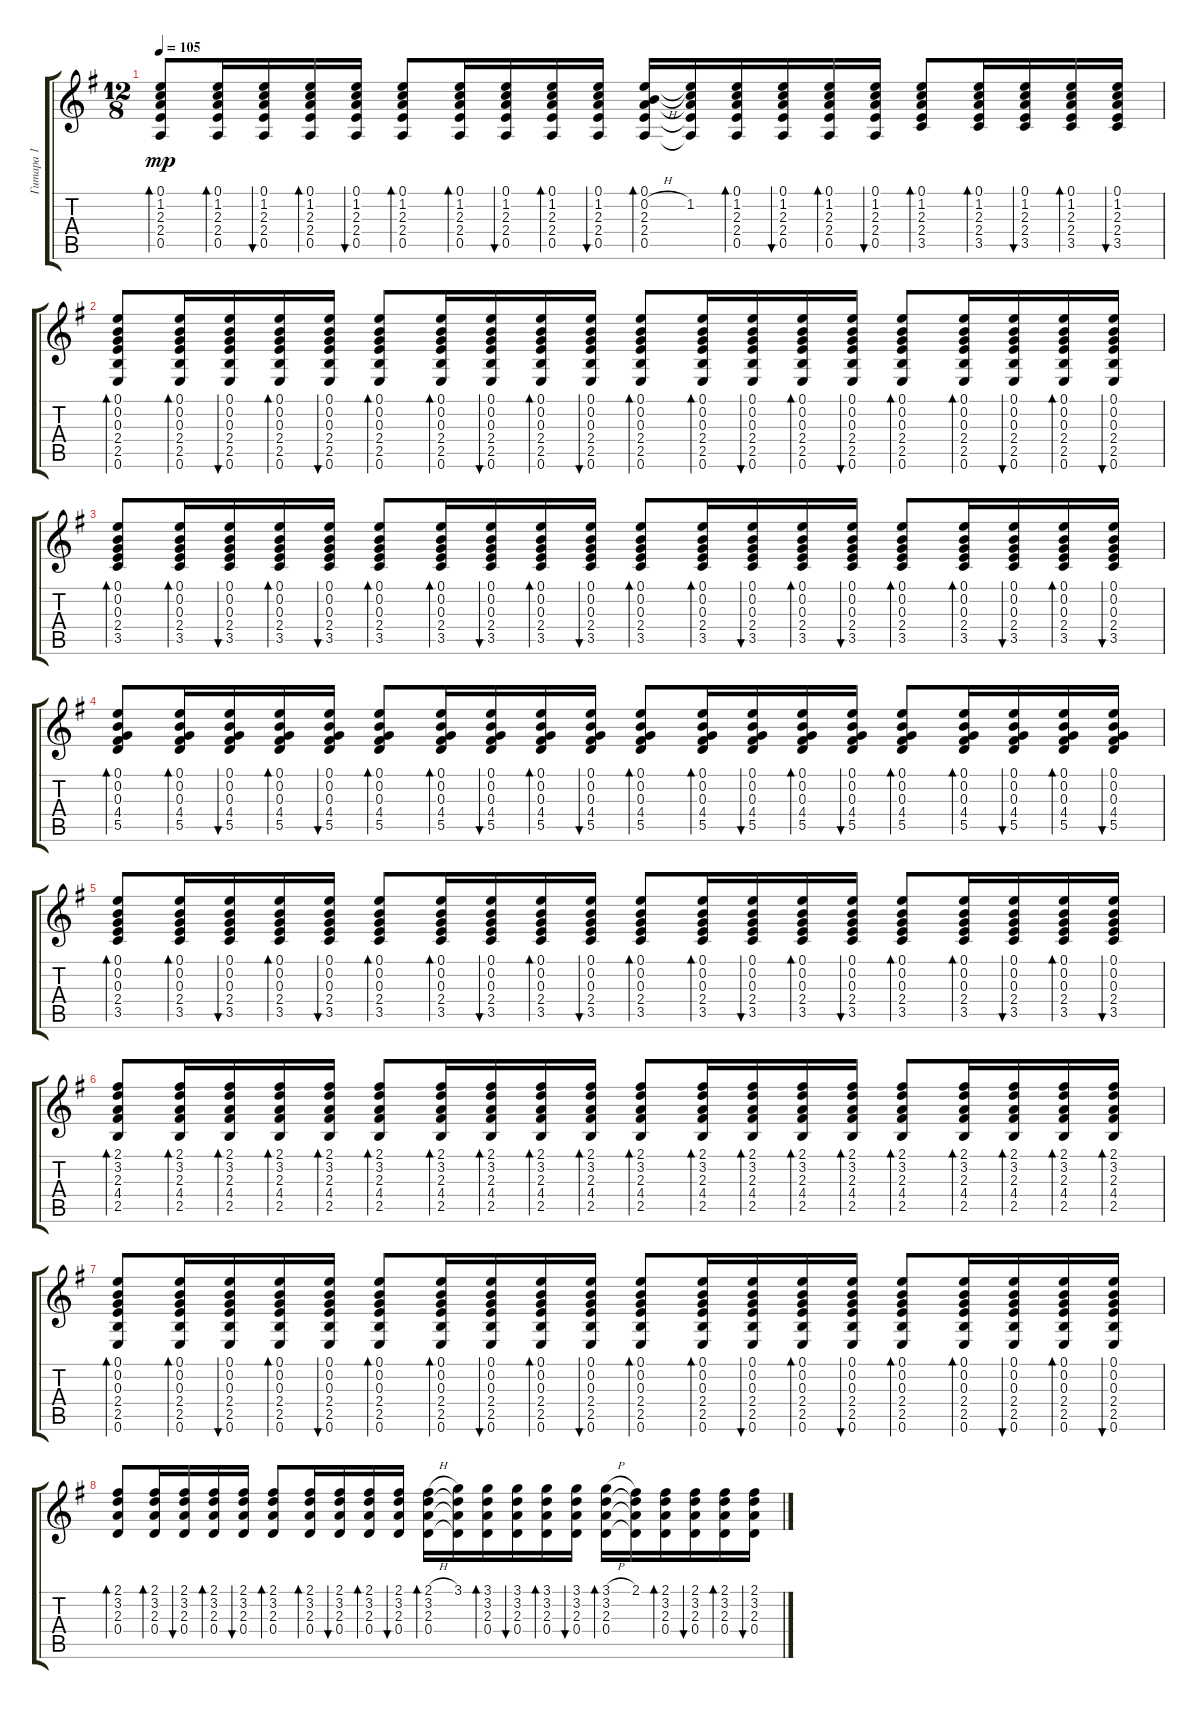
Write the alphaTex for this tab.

\track ("Гитара 1" "Гитара 1") {instrument acousticguitarsteel}
\staff {score tabs}
\tuning (E4 B3 G3 D3 A2 E2) {hide}
\ts (12 8)
\tempo 105
\clef g2
\ks eminor
(0.1 1.2 2.3 2.4 0.5).8{bd 60 dy mp} (0.1 1.2 2.3 2.4 0.5).16{bd 60} (0.1 1.2 2.3 2.4 0.5).16{bu 60} (0.1 1.2 2.3 2.4 0.5).16{bd 60} (0.1 1.2 2.3 2.4 0.5).16{bu 60} (0.1 1.2 2.3 2.4 0.5).8{bd 60} (0.1 1.2 2.3 2.4 0.5).16{bd 60} (0.1 1.2 2.3 2.4 0.5).16{bu 60} (0.1 1.2 2.3 2.4 0.5).16{bd 60} (0.1 1.2 2.3 2.4 0.5).16{bu 60} (0.1 0.2{h} 2.3 2.4 0.5).16{bd 60} (0.1{t} 1.2 2.3{t} 2.4{t} 0.5{t}).16 (0.1 1.2 2.3 2.4 0.5).16{bd 60} (0.1 1.2 2.3 2.4 0.5).16{bu 60} (0.1 1.2 2.3 2.4 0.5).16{bd 60} (0.1 1.2 2.3 2.4 0.5).16{bu 60} (0.1 1.2 2.3 2.4 3.5).8{bd 60} (0.1 1.2 2.3 2.4 3.5).16{bd 60} (0.1 1.2 2.3 2.4 3.5).16{bu 60} (0.1 1.2 2.3 2.4 3.5).16{bd 60} (0.1 1.2 2.3 2.4 3.5).16{bu 60} |
(0.1 0.2 0.3 2.4 2.5 0.6).8{bd 60} (0.1 0.2 0.3 2.4 2.5 0.6).16{bd 60} (0.1 0.2 0.3 2.4 2.5 0.6).16{bu 60} (0.1 0.2 0.3 2.4 2.5 0.6).16{bd 60} (0.1 0.2 0.3 2.4 2.5 0.6).16{bu 60} (0.1 0.2 0.3 2.4 2.5 0.6).8{bd 60} (0.1 0.2 0.3 2.4 2.5 0.6).16{bd 60} (0.1 0.2 0.3 2.4 2.5 0.6).16{bu 60} (0.1 0.2 0.3 2.4 2.5 0.6).16{bd 60} (0.1 0.2 0.3 2.4 2.5 0.6).16{bu 60} (0.1 0.2 0.3 2.4 2.5 0.6).8{bd 60} (0.1 0.2 0.3 2.4 2.5 0.6).16{bd 60} (0.1 0.2 0.3 2.4 2.5 0.6).16{bu 60} (0.1 0.2 0.3 2.4 2.5 0.6).16{bd 60} (0.1 0.2 0.3 2.4 2.5 0.6).16{bu 60} (0.1 0.2 0.3 2.4 2.5 0.6).8{bd 60} (0.1 0.2 0.3 2.4 2.5 0.6).16{bd 60} (0.1 0.2 0.3 2.4 2.5 0.6).16{bu 60} (0.1 0.2 0.3 2.4 2.5 0.6).16{bd 60} (0.1 0.2 0.3 2.4 2.5 0.6).16{bu 60} |
(0.1 0.2 0.3 2.4 3.5).8{bd 60} (0.1 0.2 0.3 2.4 3.5).16{bd 60} (0.1 0.2 0.3 2.4 3.5).16{bu 60} (0.1 0.2 0.3 2.4 3.5).16{bd 60} (0.1 0.2 0.3 2.4 3.5).16{bu 60} (0.1 0.2 0.3 2.4 3.5).8{bd 60} (0.1 0.2 0.3 2.4 3.5).16{bd 60} (0.1 0.2 0.3 2.4 3.5).16{bu 60} (0.1 0.2 0.3 2.4 3.5).16{bd 60} (0.1 0.2 0.3 2.4 3.5).16{bu 60} (0.1 0.2 0.3 2.4 3.5).8{bd 60} (0.1 0.2 0.3 2.4 3.5).16{bd 60} (0.1 0.2 0.3 2.4 3.5).16{bu 60} (0.1 0.2 0.3 2.4 3.5).16{bd 60} (0.1 0.2 0.3 2.4 3.5).16{bu 60} (0.1 0.2 0.3 2.4 3.5).8{bd 60} (0.1 0.2 0.3 2.4 3.5).16{bd 60} (0.1 0.2 0.3 2.4 3.5).16{bu 60} (0.1 0.2 0.3 2.4 3.5).16{bd 60} (0.1 0.2 0.3 2.4 3.5).16{bu 60} |
(0.1 0.2 0.3 4.4 5.5).8{bd 60} (0.1 0.2 0.3 4.4 5.5).16{bd 60} (0.1 0.2 0.3 4.4 5.5).16{bu 60} (0.1 0.2 0.3 4.4 5.5).16{bd 60} (0.1 0.2 0.3 4.4 5.5).16{bu 60} (0.1 0.2 0.3 4.4 5.5).8{bd 60} (0.1 0.2 0.3 4.4 5.5).16{bd 60} (0.1 0.2 0.3 4.4 5.5).16{bu 60} (0.1 0.2 0.3 4.4 5.5).16{bd 60} (0.1 0.2 0.3 4.4 5.5).16{bu 60} (0.1 0.2 0.3 4.4 5.5).8{bd 60} (0.1 0.2 0.3 4.4 5.5).16{bd 60} (0.1 0.2 0.3 4.4 5.5).16{bu 60} (0.1 0.2 0.3 4.4 5.5).16{bd 60} (0.1 0.2 0.3 4.4 5.5).16{bu 60} (0.1 0.2 0.3 4.4 5.5).8{bd 60} (0.1 0.2 0.3 4.4 5.5).16{bd 60} (0.1 0.2 0.3 4.4 5.5).16{bu 60} (0.1 0.2 0.3 4.4 5.5).16{bd 60} (0.1 0.2 0.3 4.4 5.5).16{bu 60} |
(0.1 0.2 0.3 2.4 3.5).8{bd 60} (0.1 0.2 0.3 2.4 3.5).16{bd 60} (0.1 0.2 0.3 2.4 3.5).16{bu 60} (0.1 0.2 0.3 2.4 3.5).16{bd 60} (0.1 0.2 0.3 2.4 3.5).16{bu 60} (0.1 0.2 0.3 2.4 3.5).8{bd 60} (0.1 0.2 0.3 2.4 3.5).16{bd 60} (0.1 0.2 0.3 2.4 3.5).16{bu 60} (0.1 0.2 0.3 2.4 3.5).16{bd 60} (0.1 0.2 0.3 2.4 3.5).16{bu 60} (0.1 0.2 0.3 2.4 3.5).8{bd 60} (0.1 0.2 0.3 2.4 3.5).16{bd 60} (0.1 0.2 0.3 2.4 3.5).16{bu 60} (0.1 0.2 0.3 2.4 3.5).16{bd 60} (0.1 0.2 0.3 2.4 3.5).16{bu 60} (0.1 0.2 0.3 2.4 3.5).8{bd 60} (0.1 0.2 0.3 2.4 3.5).16{bd 60} (0.1 0.2 0.3 2.4 3.5).16{bu 60} (0.1 0.2 0.3 2.4 3.5).16{bd 60} (0.1 0.2 0.3 2.4 3.5).16{bu 60} |
(2.1 3.2 2.3 4.4 2.5).8{bd 60} (2.1 3.2 2.3 4.4 2.5).16{bd 60} (2.1 3.2 2.3 4.4 2.5).16{bd 60} (2.1 3.2 2.3 4.4 2.5).16{bd 60} (2.1 3.2 2.3 4.4 2.5).16{bd 60} (2.1 3.2 2.3 4.4 2.5).8{bd 60} (2.1 3.2 2.3 4.4 2.5).16{bd 60} (2.1 3.2 2.3 4.4 2.5).16{bd 60} (2.1 3.2 2.3 4.4 2.5).16{bd 60} (2.1 3.2 2.3 4.4 2.5).16{bd 60} (2.1 3.2 2.3 4.4 2.5).8{bd 60} (2.1 3.2 2.3 4.4 2.5).16{bd 60} (2.1 3.2 2.3 4.4 2.5).16{bd 60} (2.1 3.2 2.3 4.4 2.5).16{bd 60} (2.1 3.2 2.3 4.4 2.5).16{bd 60} (2.1 3.2 2.3 4.4 2.5).8{bd 60} (2.1 3.2 2.3 4.4 2.5).16{bd 60} (2.1 3.2 2.3 4.4 2.5).16{bd 60} (2.1 3.2 2.3 4.4 2.5).16{bd 60} (2.1 3.2 2.3 4.4 2.5).16{bd 60} |
(0.1 0.2 0.3 2.4 2.5 0.6).8{bd 60} (0.1 0.2 0.3 2.4 2.5 0.6).16{bd 60} (0.1 0.2 0.3 2.4 2.5 0.6).16{bu 60} (0.1 0.2 0.3 2.4 2.5 0.6).16{bd 60} (0.1 0.2 0.3 2.4 2.5 0.6).16{bu 60} (0.1 0.2 0.3 2.4 2.5 0.6).8{bd 60} (0.1 0.2 0.3 2.4 2.5 0.6).16{bd 60} (0.1 0.2 0.3 2.4 2.5 0.6).16{bu 60} (0.1 0.2 0.3 2.4 2.5 0.6).16{bd 60} (0.1 0.2 0.3 2.4 2.5 0.6).16{bu 60} (0.1 0.2 0.3 2.4 2.5 0.6).8{bd 60} (0.1 0.2 0.3 2.4 2.5 0.6).16{bd 60} (0.1 0.2 0.3 2.4 2.5 0.6).16{bu 60} (0.1 0.2 0.3 2.4 2.5 0.6).16{bd 60} (0.1 0.2 0.3 2.4 2.5 0.6).16{bu 60} (0.1 0.2 0.3 2.4 2.5 0.6).8{bd 60} (0.1 0.2 0.3 2.4 2.5 0.6).16{bd 60} (0.1 0.2 0.3 2.4 2.5 0.6).16{bu 60} (0.1 0.2 0.3 2.4 2.5 0.6).16{bd 60} (0.1 0.2 0.3 2.4 2.5 0.6).16{bu 60} |
(2.1 3.2 2.3 0.4).8{bd 60} (2.1 3.2 2.3 0.4).16{bd 60} (2.1 3.2 2.3 0.4).16{bu 60} (2.1 3.2 2.3 0.4).16{bd 60} (2.1 3.2 2.3 0.4).16{bu 60} (2.1 3.2 2.3 0.4).8{bd 60} (2.1 3.2 2.3 0.4).16{bd 60} (2.1 3.2 2.3 0.4).16{bu 60} (2.1 3.2 2.3 0.4).16{bd 60} (2.1 3.2 2.3 0.4).16{bu 60} (2.1{h} 3.2 2.3 0.4).16{bd 60} (3.1 3.2{t} 2.3{t} 0.4{t}).16 (3.1 3.2 2.3 0.4).16{bd 60} (3.1 3.2 2.3 0.4).16{bu 60} (3.1 3.2 2.3 0.4).16{bd 60} (3.1 3.2 2.3 0.4).16{bu 60} (3.1{h} 3.2 2.3 0.4).16{bd 60} (2.1 3.2{t} 2.3{t} 0.4{t}).16 (2.1 3.2 2.3 0.4).16{bd 60} (2.1 3.2 2.3 0.4).16{bu 60} (2.1 3.2 2.3 0.4).16{bd 60} (2.1 3.2 2.3 0.4).16{bu 60}
